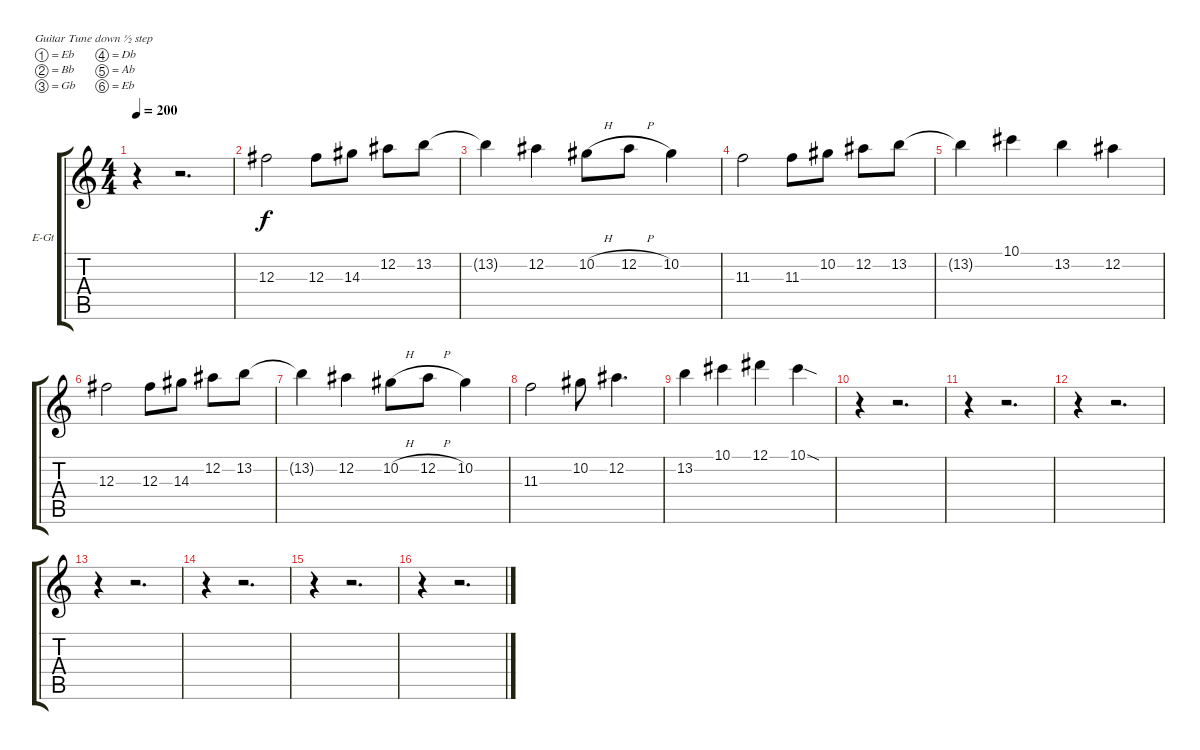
\bracketExtendMode groupsimilarinstruments
\firstSystemTrackNameOrientation horizontal
\otherSystemsTrackNameOrientation horizontal
\track ("Harmonies" "E-Gt") {instrument overdrivenguitar}
\staff {score tabs}
\tuning (Eb4 Bb3 Gb3 Db3 Ab2 Eb2)
\ts (4 4)
\tempo 200
\clef g2
\ks c
r.4{dy f} r.2{d} |
12.3.2 12.3.8 14.3.8 12.2.8 13.2.8 |
13.2{t}.4 12.2.4 10.2{h}.8 12.2{h}.8 10.2.4 |
11.3.2 11.3.8 10.2.8 12.2.8 13.2.8 |
13.2{t}.4 10.1.4 13.2.4 12.2.4 |
12.3.2 12.3.8 14.3.8 12.2.8 13.2.8 |
13.2{t}.4 12.2.4 10.2{h}.8 12.2{h}.8 10.2.4 |
11.3.2 10.2.8 12.2.4{d} |
13.2.4 10.1.4 12.1.4 10.1{sod}.4 |
r.4 r.2{d} |
r.4 r.2{d} |
r.4 r.2{d} |
r.4 r.2{d} |
r.4 r.2{d} |
r.4 r.2{d} |
r.4 r.2{d}
